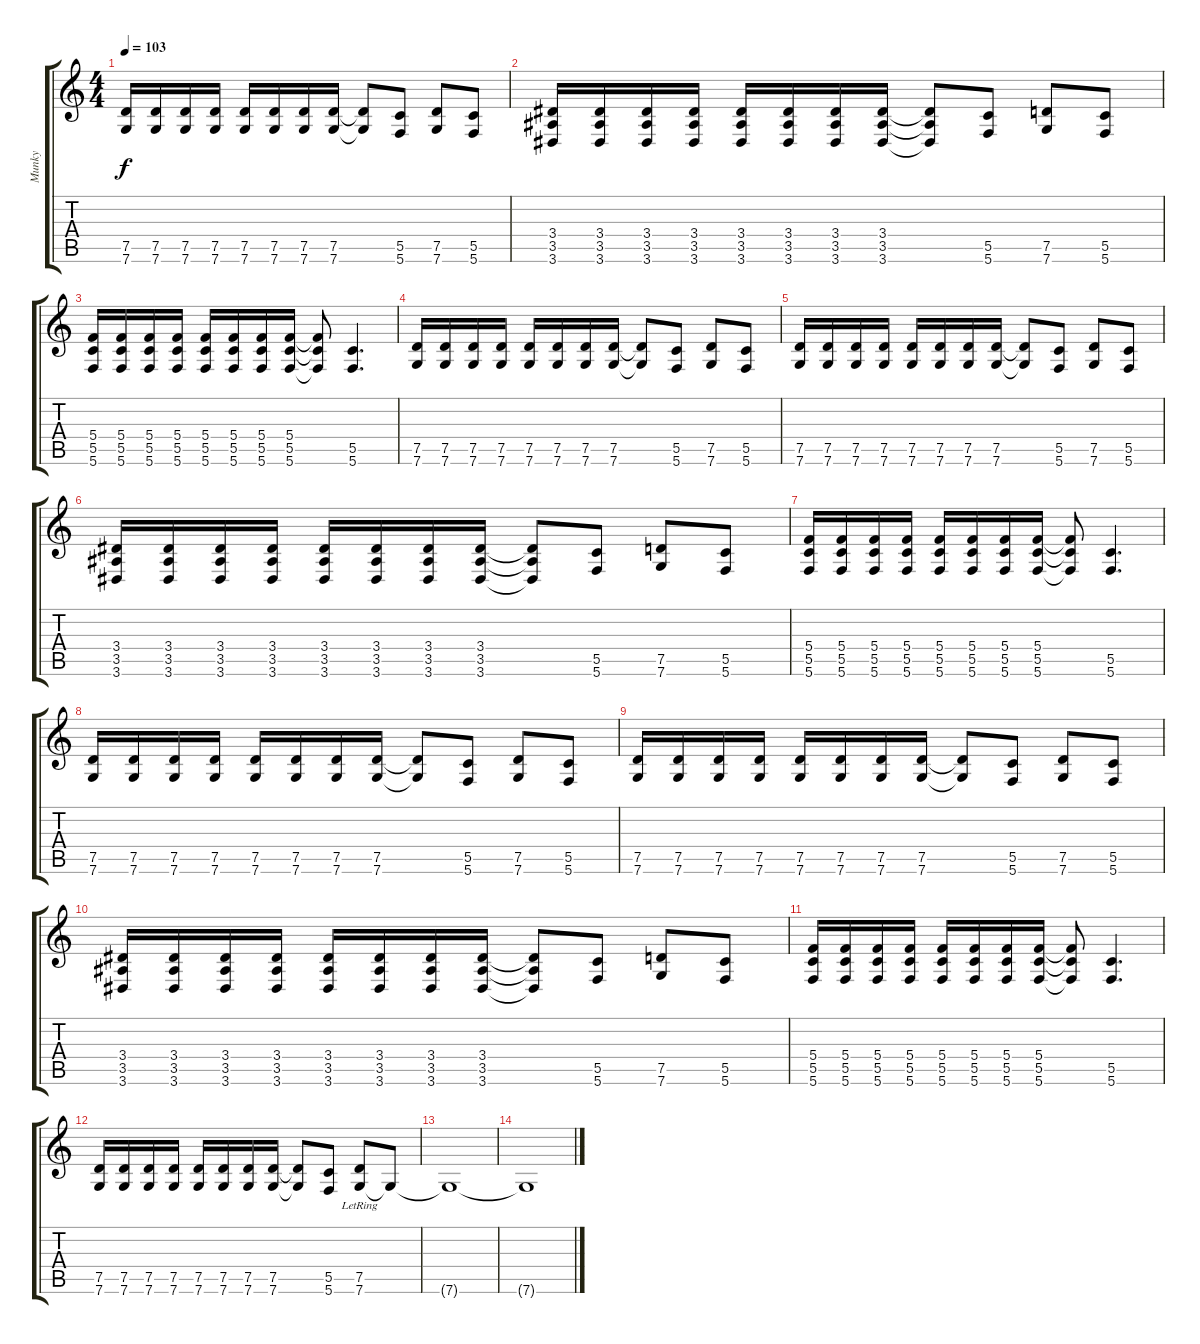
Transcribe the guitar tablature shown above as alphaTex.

\track ("Munky" "Munky") {instrument distortionguitar}
\staff {score tabs}
\tuning (D4 A3 F3 C3 G2 C2) {hide}
\ts (4 4)
\tempo 103
\clef g2
\ks c
(7.5 7.6).16{dy f} (7.5 7.6).16 (7.5 7.6).16 (7.5 7.6).16 (7.5 7.6).16 (7.5 7.6).16 (7.5 7.6).16 (7.5 7.6).16 (7.5{t} 7.6{t}).8 (5.5 5.6).8 (7.5 7.6).8 (5.5 5.6).8 |
(3.4 3.5 3.6).16 (3.4 3.5 3.6).16 (3.4 3.5 3.6).16 (3.4 3.5 3.6).16 (3.4 3.5 3.6).16 (3.4 3.5 3.6).16 (3.4 3.5 3.6).16 (3.4 3.5 3.6).16 (3.4{t} 3.5{t} 3.6{t}).8 (5.5 5.6).8 (7.5 7.6).8 (5.5 5.6).8 |
(5.4 5.5 5.6).16 (5.4 5.5 5.6).16 (5.4 5.5 5.6).16 (5.4 5.5 5.6).16 (5.4 5.5 5.6).16 (5.4 5.5 5.6).16 (5.4 5.5 5.6).16 (5.4 5.5 5.6).16 (5.4{t} 5.5{t} 5.6{t}).8 (5.5 5.6).4{d} |
(7.5 7.6).16 (7.5 7.6).16 (7.5 7.6).16 (7.5 7.6).16 (7.5 7.6).16 (7.5 7.6).16 (7.5 7.6).16 (7.5 7.6).16 (7.5{t} 7.6{t}).8 (5.5 5.6).8 (7.5 7.6).8 (5.5 5.6).8 |
(7.5 7.6).16 (7.5 7.6).16 (7.5 7.6).16 (7.5 7.6).16 (7.5 7.6).16 (7.5 7.6).16 (7.5 7.6).16 (7.5 7.6).16 (7.5{t} 7.6{t}).8 (5.5 5.6).8 (7.5 7.6).8 (5.5 5.6).8 |
(3.4 3.5 3.6).16 (3.4 3.5 3.6).16 (3.4 3.5 3.6).16 (3.4 3.5 3.6).16 (3.4 3.5 3.6).16 (3.4 3.5 3.6).16 (3.4 3.5 3.6).16 (3.4 3.5 3.6).16 (3.4{t} 3.5{t} 3.6{t}).8 (5.5 5.6).8 (7.5 7.6).8 (5.5 5.6).8 |
(5.4 5.5 5.6).16 (5.4 5.5 5.6).16 (5.4 5.5 5.6).16 (5.4 5.5 5.6).16 (5.4 5.5 5.6).16 (5.4 5.5 5.6).16 (5.4 5.5 5.6).16 (5.4 5.5 5.6).16 (5.4{t} 5.5{t} 5.6{t}).8 (5.5 5.6).4{d} |
(7.5 7.6).16 (7.5 7.6).16 (7.5 7.6).16 (7.5 7.6).16 (7.5 7.6).16 (7.5 7.6).16 (7.5 7.6).16 (7.5 7.6).16 (7.5{t} 7.6{t}).8 (5.5 5.6).8 (7.5 7.6).8 (5.5 5.6).8 |
(7.5 7.6).16 (7.5 7.6).16 (7.5 7.6).16 (7.5 7.6).16 (7.5 7.6).16 (7.5 7.6).16 (7.5 7.6).16 (7.5 7.6).16 (7.5{t} 7.6{t}).8 (5.5 5.6).8 (7.5 7.6).8 (5.5 5.6).8 |
(3.4 3.5 3.6).16 (3.4 3.5 3.6).16 (3.4 3.5 3.6).16 (3.4 3.5 3.6).16 (3.4 3.5 3.6).16 (3.4 3.5 3.6).16 (3.4 3.5 3.6).16 (3.4 3.5 3.6).16 (3.4{t} 3.5{t} 3.6{t}).8 (5.5 5.6).8 (7.5 7.6).8 (5.5 5.6).8 |
(5.4 5.5 5.6).16 (5.4 5.5 5.6).16 (5.4 5.5 5.6).16 (5.4 5.5 5.6).16 (5.4 5.5 5.6).16 (5.4 5.5 5.6).16 (5.4 5.5 5.6).16 (5.4 5.5 5.6).16 (5.4{t} 5.5{t} 5.6{t}).8 (5.5 5.6).4{d} |
(7.5 7.6).16 (7.5 7.6).16 (7.5 7.6).16 (7.5 7.6).16 (7.5 7.6).16 (7.5 7.6).16 (7.5 7.6).16 (7.5 7.6).16 (7.5{t} 7.6{t}).8 (5.5 5.6).8 (7.5 7.6{lr}).8 7.6{t}.8 |
7.6{t}.1 |
7.6{t}.1
